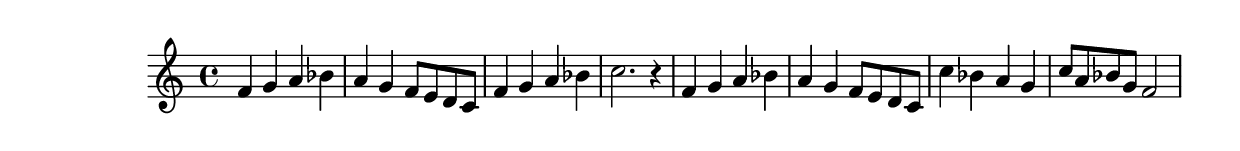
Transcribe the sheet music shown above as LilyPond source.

\language "italiano"
\relative do' {
  fa sol la sib |
  la sol fa8 mi re do |
  fa4 sol la sib |
  do2. r4 |
  fa, sol la sib |
  la sol fa8 mi re do |
  do'4 sib la sol |
  do8 la sib sol fa2 |
}